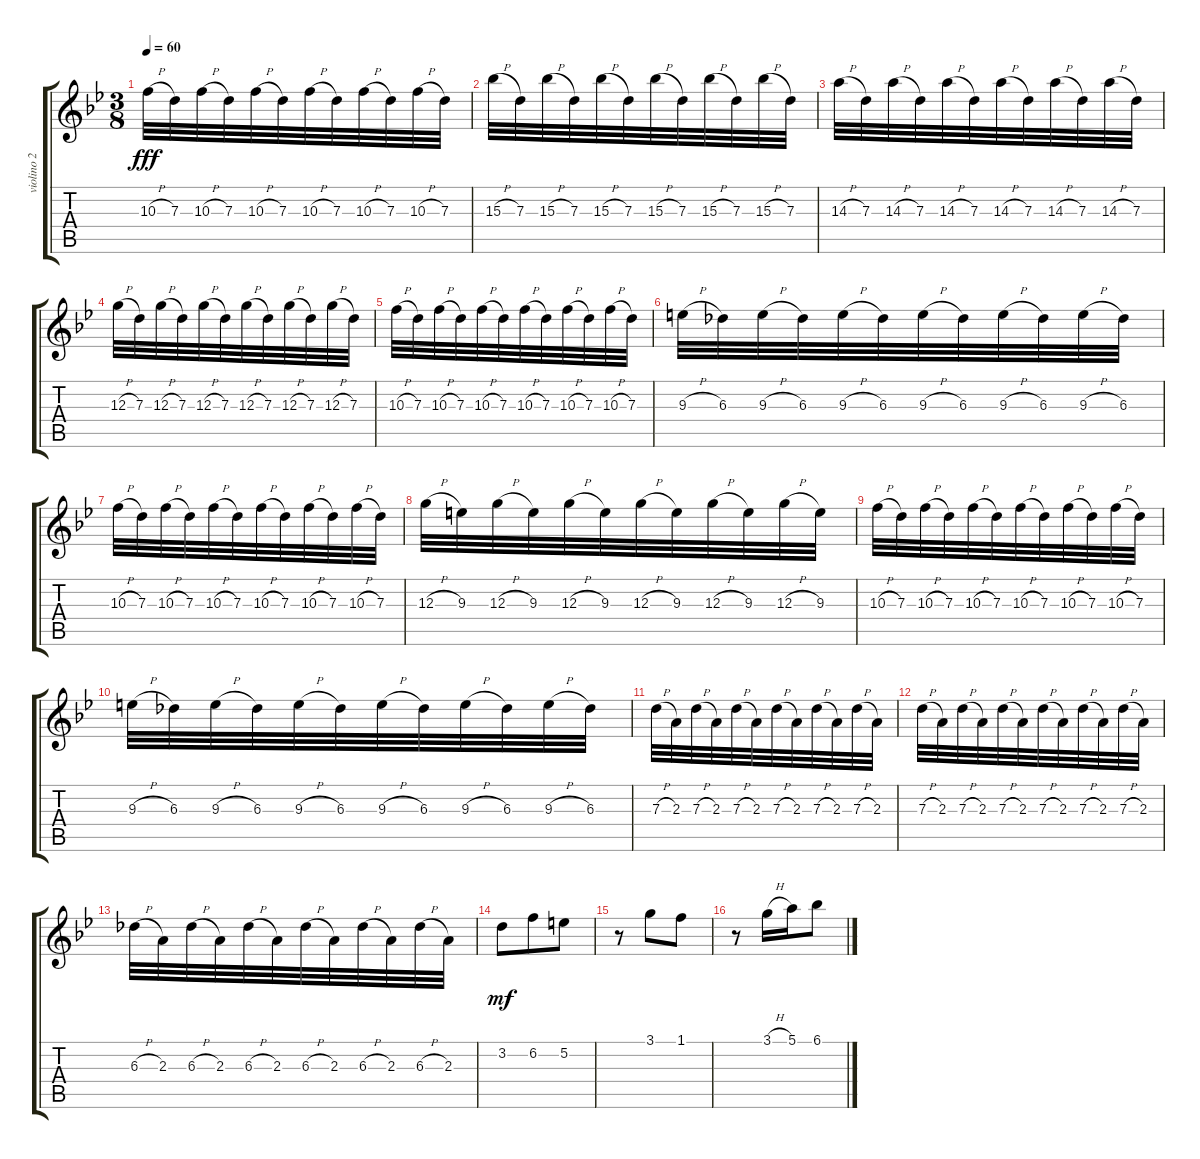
\track ("violino 2" "violino 2") {instrument distortionguitar}
\staff {score tabs}
\tuning (E4 B3 G3 D3 A2 E2) {hide}
\ts (3 8)
\tempo 60
\clef g2
\ks bb
10.3{h}.32{dy fff} 7.3.32 10.3{h}.32 7.3.32 10.3{h}.32 7.3.32 10.3{h}.32 7.3.32 10.3{h}.32 7.3.32 10.3{h}.32 7.3.32 |
15.3{h}.32 7.3.32 15.3{h}.32 7.3.32 15.3{h}.32 7.3.32 15.3{h}.32 7.3.32 15.3{h}.32 7.3.32 15.3{h}.32 7.3.32 |
14.3{h}.32 7.3.32 14.3{h}.32 7.3.32 14.3{h}.32 7.3.32 14.3{h}.32 7.3.32 14.3{h}.32 7.3.32 14.3{h}.32 7.3.32 |
12.3{h}.32 7.3.32 12.3{h}.32 7.3.32 12.3{h}.32 7.3.32 12.3{h}.32 7.3.32 12.3{h}.32 7.3.32 12.3{h}.32 7.3.32 |
10.3{h}.32 7.3.32 10.3{h}.32 7.3.32 10.3{h}.32 7.3.32 10.3{h}.32 7.3.32 10.3{h}.32 7.3.32 10.3{h}.32 7.3.32 |
9.3{h}.32 6.3.32 9.3{h}.32 6.3.32 9.3{h}.32 6.3.32 9.3{h}.32 6.3.32 9.3{h}.32 6.3.32 9.3{h}.32 6.3.32 |
10.3{h}.32 7.3.32 10.3{h}.32 7.3.32 10.3{h}.32 7.3.32 10.3{h}.32 7.3.32 10.3{h}.32 7.3.32 10.3{h}.32 7.3.32 |
12.3{h}.32 9.3.32 12.3{h}.32 9.3.32 12.3{h}.32 9.3.32 12.3{h}.32 9.3.32 12.3{h}.32 9.3.32 12.3{h}.32 9.3.32 |
10.3{h}.32 7.3.32 10.3{h}.32 7.3.32 10.3{h}.32 7.3.32 10.3{h}.32 7.3.32 10.3{h}.32 7.3.32 10.3{h}.32 7.3.32 |
9.3{h}.32 6.3.32 9.3{h}.32 6.3.32 9.3{h}.32 6.3.32 9.3{h}.32 6.3.32 9.3{h}.32 6.3.32 9.3{h}.32 6.3.32 |
7.3{h}.32 2.3.32 7.3{h}.32 2.3.32 7.3{h}.32 2.3.32 7.3{h}.32 2.3.32 7.3{h}.32 2.3.32 7.3{h}.32 2.3.32 |
7.3{h}.32 2.3.32 7.3{h}.32 2.3.32 7.3{h}.32 2.3.32 7.3{h}.32 2.3.32 7.3{h}.32 2.3.32 7.3{h}.32 2.3.32 |
6.3{h}.32 2.3.32 6.3{h}.32 2.3.32 6.3{h}.32 2.3.32 6.3{h}.32 2.3.32 6.3{h}.32 2.3.32 6.3{h}.32 2.3.32 |
3.2.8{dy mf} 6.2.8 5.2.8 |
r.8 3.1.8 1.1.8 |
r.8 3.1{h}.16 5.1.16 6.1.8
